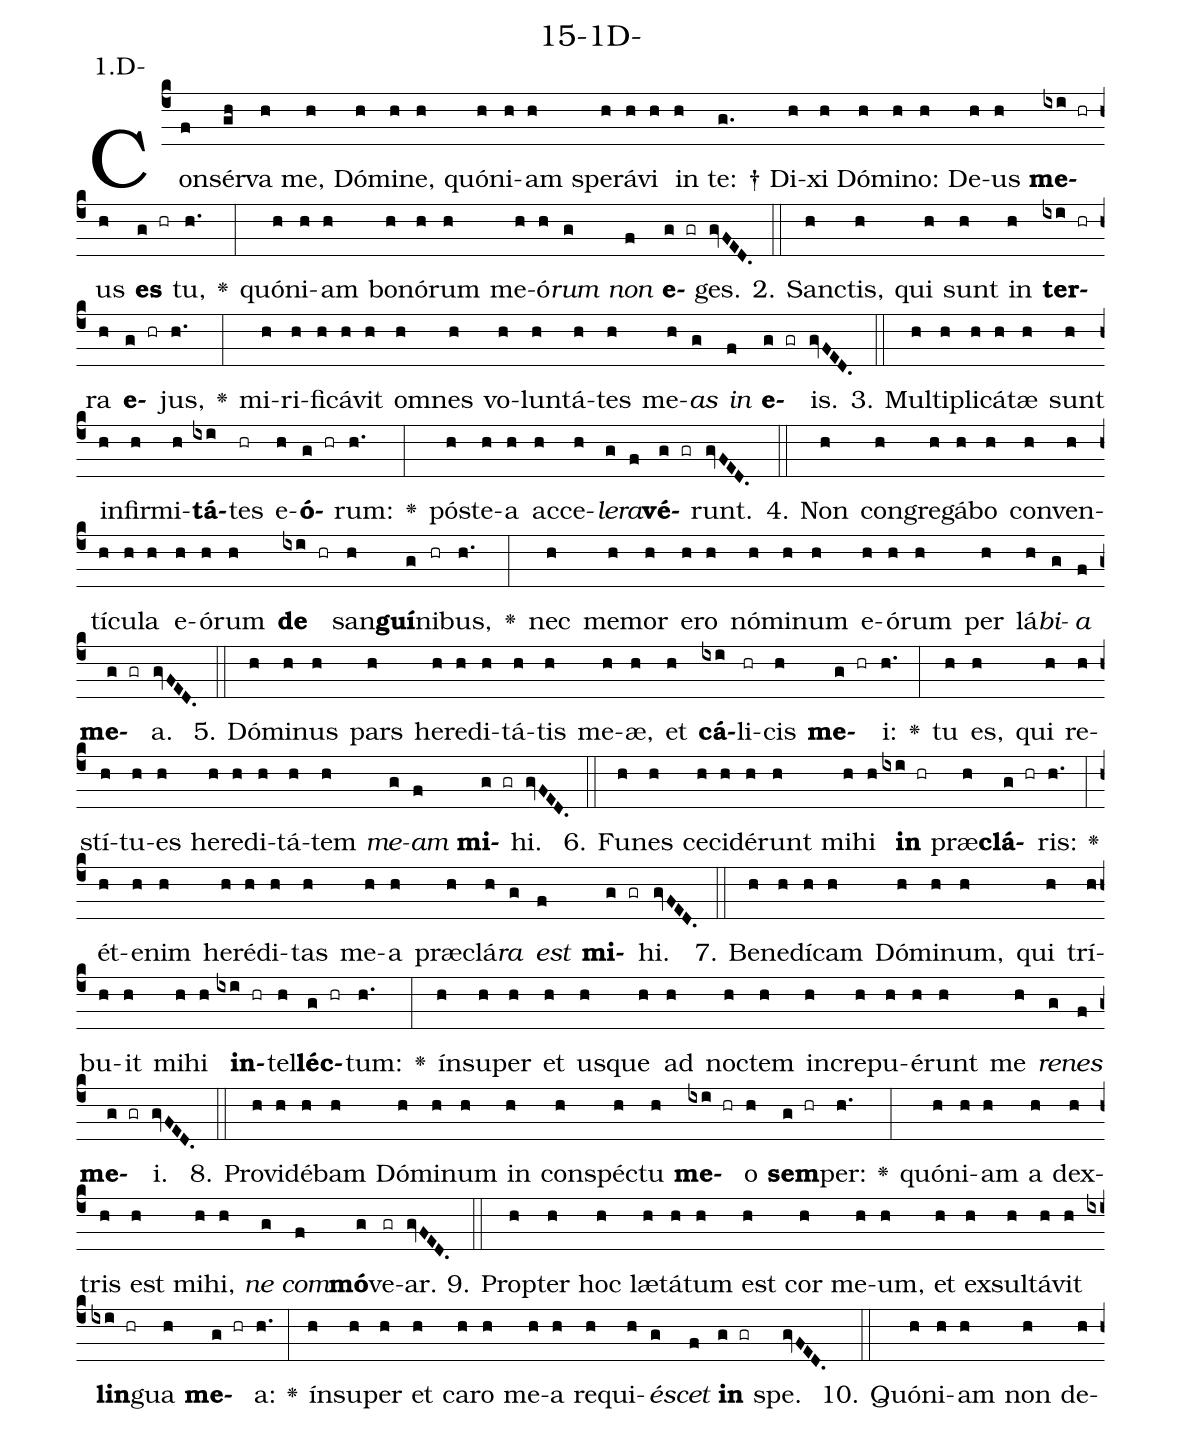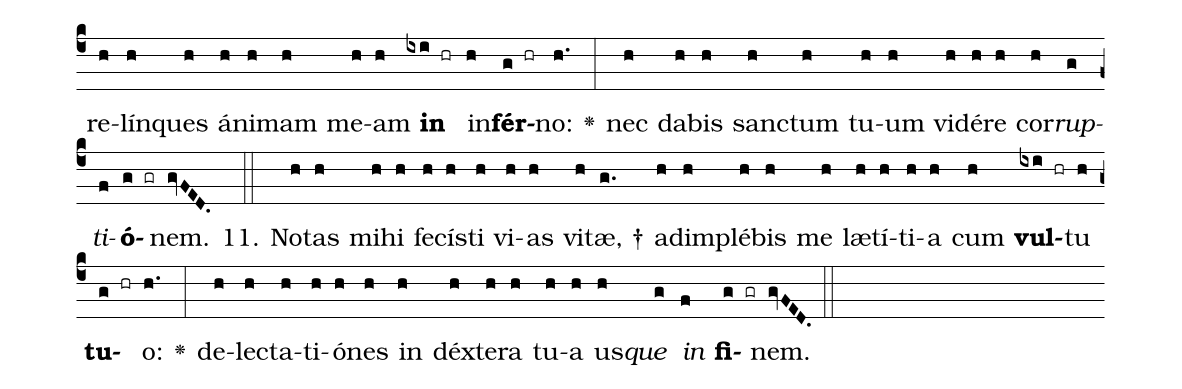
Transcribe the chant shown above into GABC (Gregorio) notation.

name: 15-1D-;
annotation: 1.D-;
%%
(c4)Con(f)sér(gh)va(h) me,(h) Dó(h)mi(h)ne,(h) quón(h)i(h)am(h) spe(h)rá(h)vi(h) in(h) te: †(g.) Di(h)xi(h) Dó(h)mi(h)no:(h) De(h)us(h) <b>me</b>(ixi hr)us(h) <b>es</b>(g hr) tu,(h.) <v>\greheightstar</v>(:) quón(h)i(h)am(h) bo(h)nó(h)rum(h) me(h)ó(h)<i>rum</i>(g) <i>non</i>(f) <b>e</b>(g gr)ges.(gvFED.) (::)
2. Sanc(h)tis,(h) qui(h) sunt(h) in(h) <b>ter</b>(ixi hr)ra(h) <b>e</b>(g hr)jus,(h.) <v>\greheightstar</v>(:) mi(h)ri(h)fi(h)cá(h)vit(h) om(h)nes(h) vo(h)lun(h)tá(h)tes(h) me(h)<i>as</i>(g) <i>in</i>(f) <b>e</b>(g gr)is.(gvFED.) (::)
3. Mul(h)ti(h)pli(h)cá(h)tæ(h) sunt(h) in(h)fir(h)mi(h)<b>tá</b>(ixi)tes(hr) e(h)<b>ó</b>(g hr)rum:(h.) <v>\greheightstar</v>(:) póst(h)e(h)a(h) ac(h)ce(h)<i>le</i>(g)<i>ra</i>(f)<b>vé</b>(g gr)runt.(gvFED.) (::)
4. Non(h) con(h)gre(h)gá(h)bo(h) con(h)ven(h)tí(h)cu(h)la(h) e(h)ó(h)rum(h) <b>de</b>(ixi hr) san(h)<b>guí</b>(g)ni(hr)bus,(h.) <v>\greheightstar</v>(:) nec(h) me(h)mor(h) e(h)ro(h) nó(h)mi(h)num(h) e(h)ó(h)rum(h) per(h) lá(h)<i>bi</i>(g)<i>a</i>(f) <b>me</b>(g gr)a.(gvFED.) (::)
5. Dó(h)mi(h)nus(h) pars(h) he(h)re(h)di(h)tá(h)tis(h) me(h)æ,(h) et(h) <b>cá</b>(ixi)li(hr)cis(h) <b>me</b>(g hr)i:(h.) <v>\greheightstar</v>(:) tu(h) es,(h) qui(h) re(h)stí(h)tu(h)es(h) he(h)re(h)di(h)tá(h)tem(h) <i>me</i>(g)<i>am</i>(f) <b>mi</b>(g gr)hi.(gvFED.) (::)
6. Fu(h)nes(h) ce(h)ci(h)dé(h)runt(h) mi(h)hi(h) <b>in</b>(ixi hr) præ(h)<b>clá</b>(g hr)ris:(h.) <v>\greheightstar</v>(:) ét(h)e(h)nim(h) he(h)ré(h)di(h)tas(h) me(h)a(h) præ(h)clá(h)<i>ra</i>(g) <i>est</i>(f) <b>mi</b>(g gr)hi.(gvFED.) (::)
7. Be(h)ne(h)dí(h)cam(h) Dó(h)mi(h)num,(h) qui(h) trí(h)bu(h)it(h) mi(h)hi(h) <b>in</b>(ixi hr)tel(h)<b>léc</b>(g hr)tum:(h.) <v>\greheightstar</v>(:) ín(h)su(h)per(h) et(h) us(h)que(h) ad(h) noc(h)tem(h) in(h)cre(h)pu(h)é(h)runt(h) me(h) <i>re</i>(g)<i>nes</i>(f) <b>me</b>(g gr)i.(gvFED.) (::)
8. Pro(h)vi(h)dé(h)bam(h) Dó(h)mi(h)num(h) in(h) con(h)spéc(h)tu(h) <b>me</b>(ixi hr)o(h) <b>sem</b>(g hr)per:(h.) <v>\greheightstar</v>(:) quón(h)i(h)am(h) a(h) dex(h)tris(h) est(h) mi(h)hi,(h) <i>ne</i>(g) <i>com</i>(f)<b>mó</b>(g)ve(gr)ar.(gvFED.) (::)
9. Prop(h)ter(h) hoc(h) læ(h)tá(h)tum(h) est(h) cor(h) me(h)um,(h) et(h) ex(h)sul(h)tá(h)vit(h) <b>lin</b>(ixi hr)gua(h) <b>me</b>(g hr)a:(h.) <v>\greheightstar</v>(:) ín(h)su(h)per(h) et(h) ca(h)ro(h) me(h)a(h) re(h)qui(h)<i>é</i>(g)<i>scet</i>(f) <b>in</b>(g gr) spe.(gvFED.) (::)
10. Quón(h)i(h)am(h) non(h) de(h)re(h)lín(h)ques(h) á(h)ni(h)mam(h) me(h)am(h) <b>in</b>(ixi hr) in(h)<b>fér</b>(g hr)no:(h.) <v>\greheightstar</v>(:) nec(h) da(h)bis(h) sanc(h)tum(h) tu(h)um(h) vi(h)dé(h)re(h) cor(h)<i>rup</i>(g)<i>ti</i>(f)<b>ó</b>(g gr)nem.(gvFED.) (::)
11. No(h)tas(h) mi(h)hi(h) fe(h)cís(h)ti(h) vi(h)as(h) vi(h)tæ, †(g.) ad(h)im(h)plé(h)bis(h) me(h) læ(h)tí(h)ti(h)a(h) cum(h) <b>vul</b>(ixi hr)tu(h) <b>tu</b>(g hr)o:(h.) <v>\greheightstar</v>(:) de(h)lec(h)ta(h)ti(h)ó(h)nes(h) in(h) déx(h)te(h)ra(h) tu(h)a(h) us(h)<i>que</i>(g) <i>in</i>(f) <b>fi</b>(g gr)nem.(gvFED.) (::)
